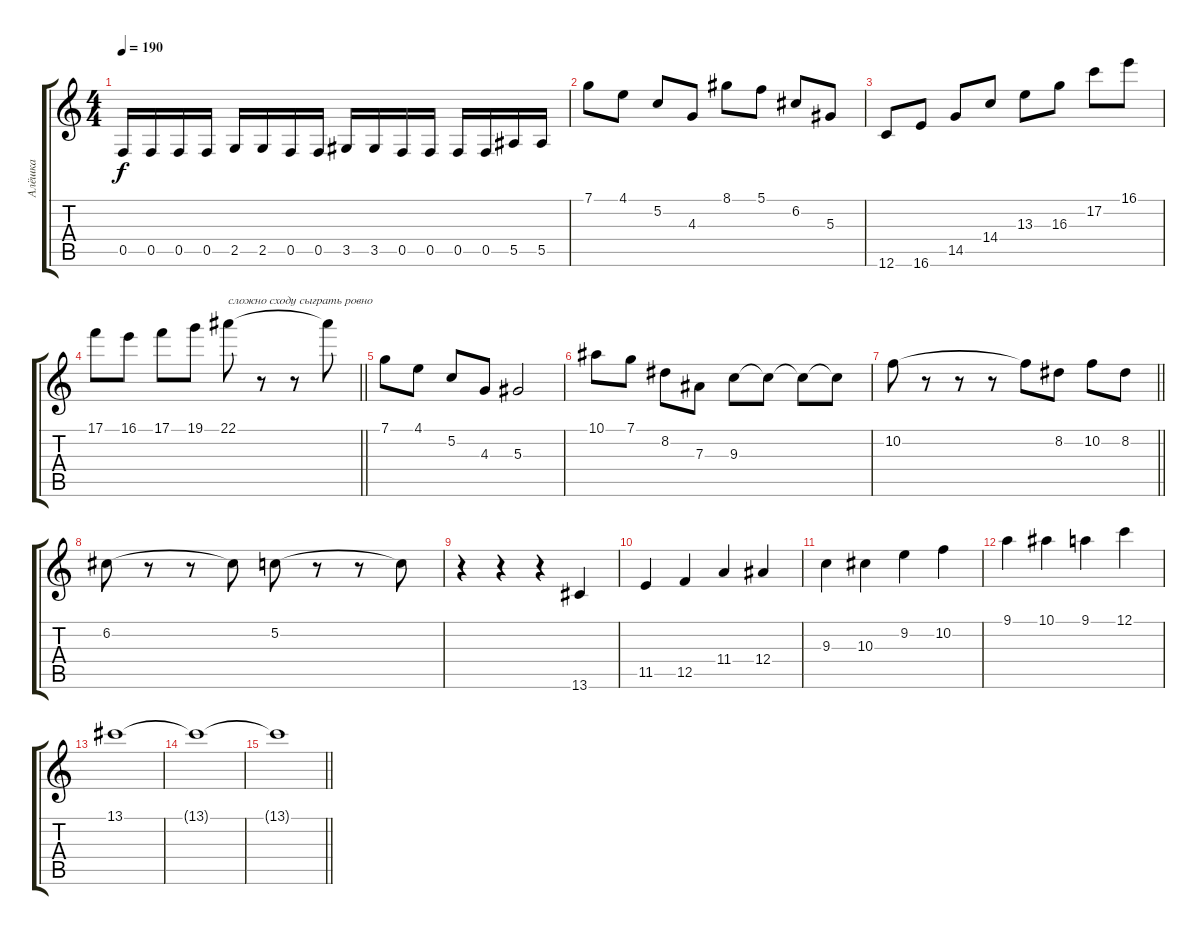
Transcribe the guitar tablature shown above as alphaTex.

\track ("Алёшка" "Алёшка") {instrument distortionguitar}
\staff {score tabs}
\tuning (C4 G3 Eb3 Bb2 F2 C2) {hide}
\ts (4 4)
\tempo 190
\clef g2
\ks c
0.5.16{dy f} 0.5.16 0.5.16 0.5.16 2.5.16 2.5.16 0.5.16 0.5.16 3.5.16 3.5.16 0.5.16 0.5.16 0.5.16 0.5.16 5.5.16 5.5.16 |
7.1.8 4.1.8 5.2.8 4.3.8 8.1.8 5.1.8 6.2.8 5.3.8 |
12.6.8 16.6.8 14.5.8 14.4.8 13.3.8 16.3.8 17.2.8 16.1.8 |
\barLineRight lightlight
17.1.8 16.1.8 17.1.8 19.1.8 22.1.8{txt "сложно сходу сыграть ровно"} r.8 r.8 22.1{t}.8 |
7.1.8 4.1.8 5.2.8 4.3.8 5.3.2 |
10.1.8 7.1.8 8.2.8 7.3.8 9.3.8 9.3{t}.8 9.3{t}.8 9.3{t}.8 |
\barLineRight lightlight
10.2.8 r.8 r.8 r.8 10.2{t}.8 8.2.8 10.2.8 8.2.8 |
6.2.8 r.8 r.8 6.2{t}.8 5.2.8 r.8 r.8 5.2{t}.8 |
r.4 r.4 r.4 13.6.4 |
11.5.4 12.5.4 11.4.4 12.4.4 |
9.3.4 10.3.4 9.2.4 10.2.4 |
9.1.4 10.1.4 9.1.4 12.1.4 |
13.1.1 |
13.1{t}.1 |
\barLineRight lightlight
13.1{t}.1
